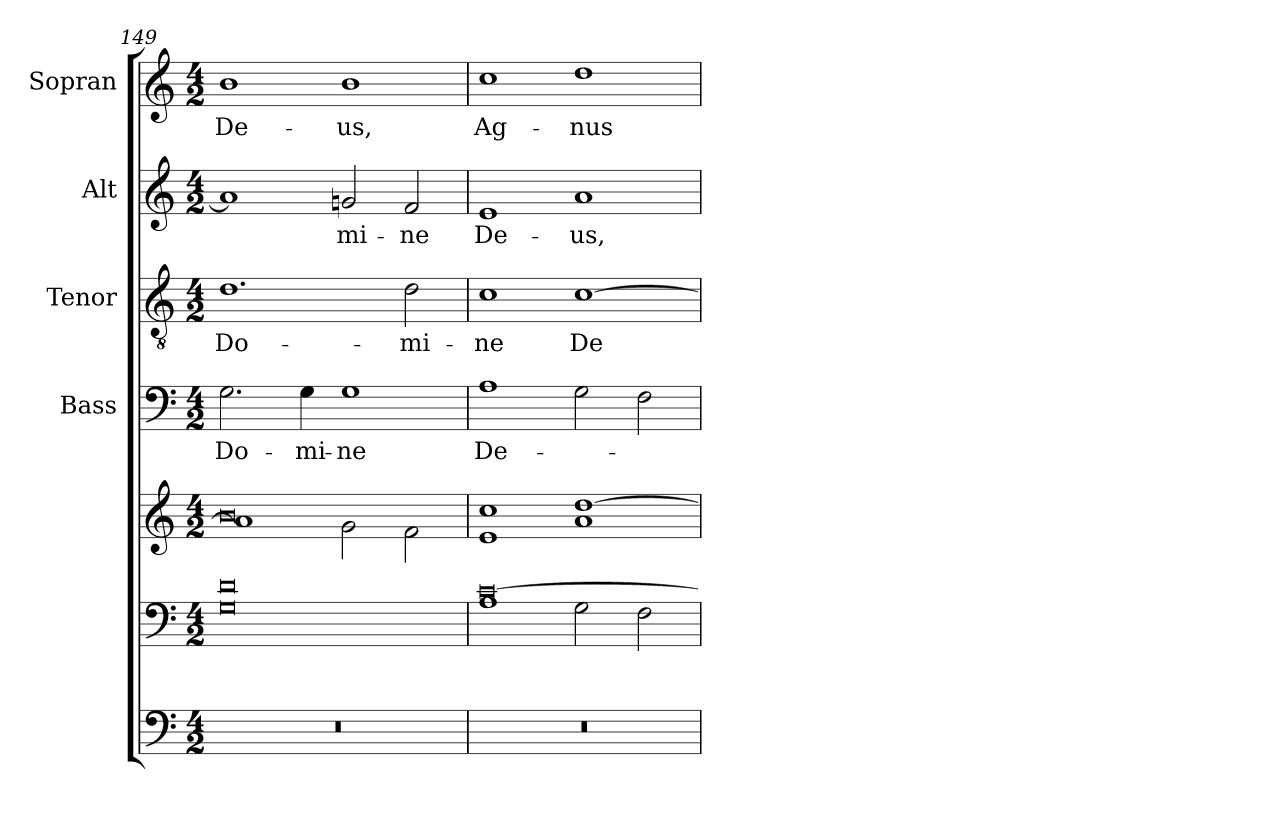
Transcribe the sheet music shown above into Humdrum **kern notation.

**kern	**kern	**kern	**kern	**text	**kern	**text	**kern	**text	**kern	**text
*part6	*part5	*part5	*part4	*part4	*part3	*part3	*part2	*part2	*part1	*part1
*staff7	*staff6	*staff5	*staff4	*staff4	*staff3	*staff3	*staff2	*staff2	*staff1	*staff1
*	*	*	*I"Bass	*	*I"Tenor	*	*I"Alt	*	*I"Sopran	*
*	*	*	*I'B.	*	*I'T.	*	*I'A.	*	*I'S.	*
*clefF4	*clefF4	*clefG2	*clefF4	*	*clefGv2	*	*clefG2	*	*clefG2	*
*k[]	*k[]	*k[]	*k[]	*	*k[]	*	*k[]	*	*k[]	*
*C:	*C:	*C:	*C:	*	*C:	*	*C:	*	*C:	*
*M4/2	*M4/2	*M4/2	*M4/2	*	*M4/2	*	*M4/2	*	*M4/2	*
=149	=149	=149	=149	=149	=149	=149	=149	=149	=149	=149
*	*^	*^	*	*	*	*	*	*	*	*
!	!	!	!	!	!	!LO:LY:b	!	!LO:LY:b	!	!	!	!LO:LY:b
0r	0d	0G	0b	1a]	2.G\	Do-	1.d	Do-	1a]	.	1b	De-
!	!	!	!	!	!	!LO:LY:b	!	!	!	!	!	!
.	.	.	.	.	4G\	-mi-	.	.	.	.	.	.
!	!	!	!	!	!	!LO:LY:b	!	!	!	!LO:LY:b	!	!LO:LY:b
.	.	.	.	2g\	1G	-ne	.	.	2gn/	-mi-	1b	-us,
!	!	!	!	!	!	!	!	!LO:LY:b	!	!LO:LY:b	!	!
.	.	.	.	2f\	.	.	2d\	-mi-	2f/	-ne	.	.
=150	=150	=150	=150	=150	=150	=150	=150	=150	=150	=150	=150	=150
!	!	!	!	!	!	!LO:LY:b	!	!LO:LY:b	!	!LO:LY:b	!	!LO:LY:b
0r	[>0c	1A	1cc	1e	1A	De-	1c	-ne	1e	De-	1cc	Ag-
!	!	!	!	!	!	!	!	!LO:LY:b	!	!LO:LY:b	!	!LO:LY:b
.	.	2G\	[>1dd	1a	2G\	.	[1c	De-	1a	-us,	1dd	-nus
.	.	2F\	.	.	2F\	.	.	.	.	.	.	.
*	*v	*v	*	*	*	*	*	*	*	*	*	*
*	*	*v	*v	*	*	*	*	*	*	*	*
=	=	=	=	=	=	=	=	=	=	=
*-	*-	*-	*-	*-	*-	*-	*-	*-	*-	*-
